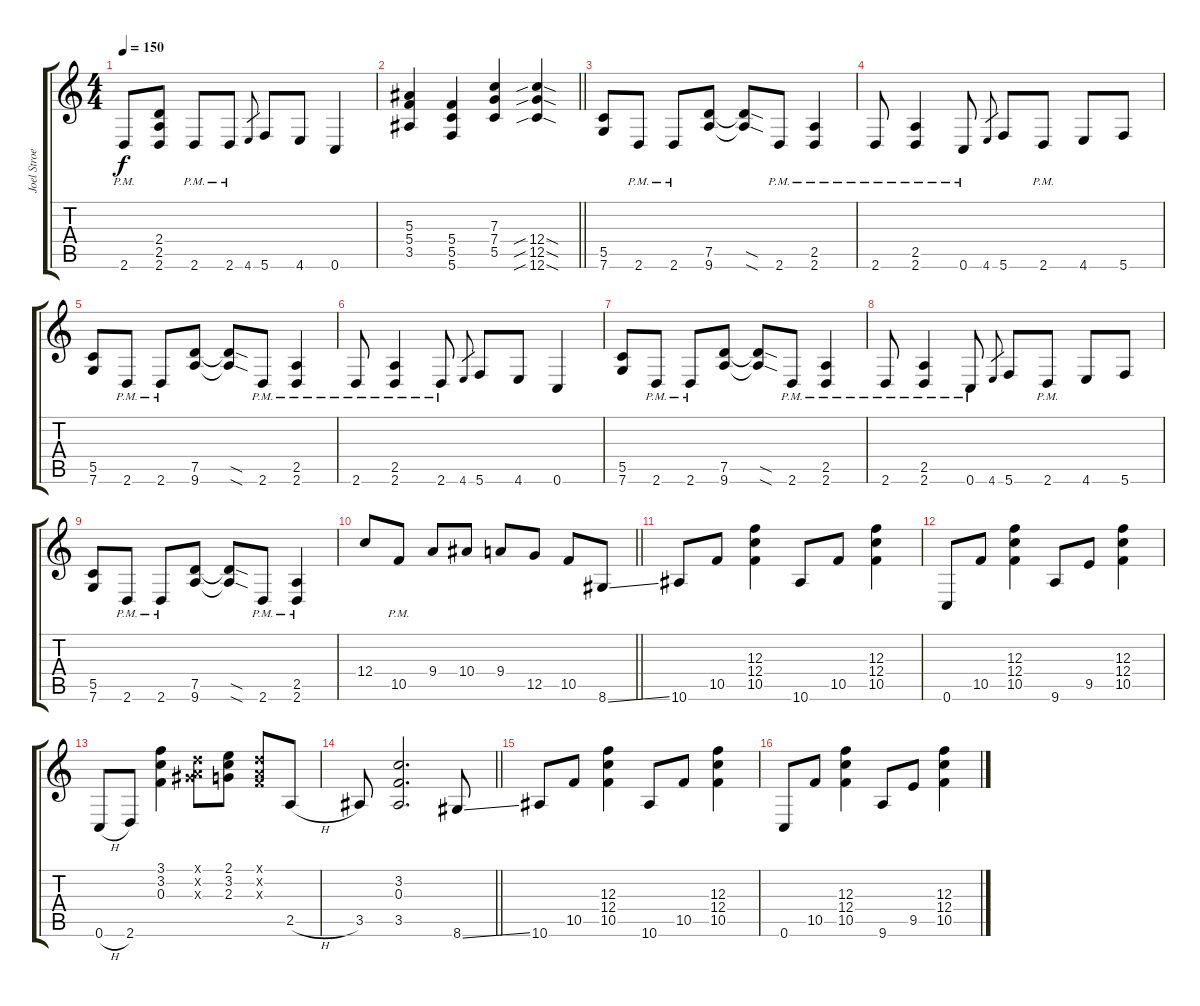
\track ("Joel Stroetzel" "Joel Stroe") {instrument distortionguitar}
\staff {score tabs}
\tuning (D4 A3 F3 C3 G2 C2) {hide}
\ts (4 4)
\tempo 150
\clef g2
\ks c
2.6{pm}.8{dy f} (2.4 2.5 2.6).8 2.6{pm}.8 2.6{pm}.8 4.6.8{gr} 5.6.8 4.6.8 0.6.4 |
\barLineRight lightlight
(5.3 5.4 3.5).4 (5.4 5.5 5.6).4 (7.3 7.4 5.5).4 (12.4{sib sod} 12.5{sib sod} 12.6{sib sod}).4 |
(5.5 7.6).8 2.6{pm}.8 2.6{pm}.8 (7.5 9.6).8 (7.5{sod t} 9.6{sod t}).8 2.6{pm}.8 (2.5{pm} 2.6{pm}).4 |
2.6{pm}.8 (2.5{pm} 2.6{pm}).4 0.6{pm}.8 4.6.8{gr} 5.6.8 2.6{pm}.8 4.6.8 5.6.8 |
(5.5 7.6).8 2.6{pm}.8 2.6{pm}.8 (7.5 9.6).8 (7.5{sod t} 9.6{sod t}).8 2.6{pm}.8 (2.5{pm} 2.6{pm}).4 |
2.6{pm}.8 (2.5{pm} 2.6{pm}).4 2.6{pm}.8 4.6.8{gr} 5.6.8 4.6.8 0.6.4 |
(5.5 7.6).8 2.6{pm}.8 2.6{pm}.8 (7.5 9.6).8 (7.5{sod t} 9.6{sod t}).8 2.6{pm}.8 (2.5{pm} 2.6{pm}).4 |
2.6{pm}.8 (2.5{pm} 2.6{pm}).4 0.6{pm}.8 4.6.8{gr} 5.6.8 2.6{pm}.8 4.6.8 5.6.8 |
(5.5 7.6).8 2.6{pm}.8 2.6{pm}.8 (7.5 9.6).8 (7.5{sod t} 9.6{sod t}).8 2.6{pm}.8 (2.5{pm} 2.6{pm}).4 |
\barLineRight lightlight
12.4.8 10.5{pm}.8 9.4.8 10.4.8 9.4.8 12.5.8 10.5.8 8.6{ss}.8{balance 8 instrument distortionguitar} |
10.6.8 10.5.8 (12.3 12.4 10.5).4 10.6.8 10.5.8 (12.3 12.4 10.5).4 |
0.6.8 10.5.8 (12.3 12.4 10.5).4 9.6.8 9.5.8 (12.3 12.4 10.5).4 |
0.6{h}.8 2.6.8 (3.1 3.2 0.3).4 (0.1{x} 0.2{x} 3.3{x}).8 (2.1 3.2 2.3).8 (0.1{x} 0.2{x} 0.3{x}).8 2.5{h}.8 |
\barLineRight lightlight
3.5.8 (3.2 0.3 3.5).2{d} 8.6{ss}.8 |
10.6.8 10.5.8 (12.3 12.4 10.5).4 10.6.8 10.5.8 (12.3 12.4 10.5).4 |
0.6.8 10.5.8 (12.3 12.4 10.5).4 9.6.8 9.5.8 (12.3 12.4 10.5).4
